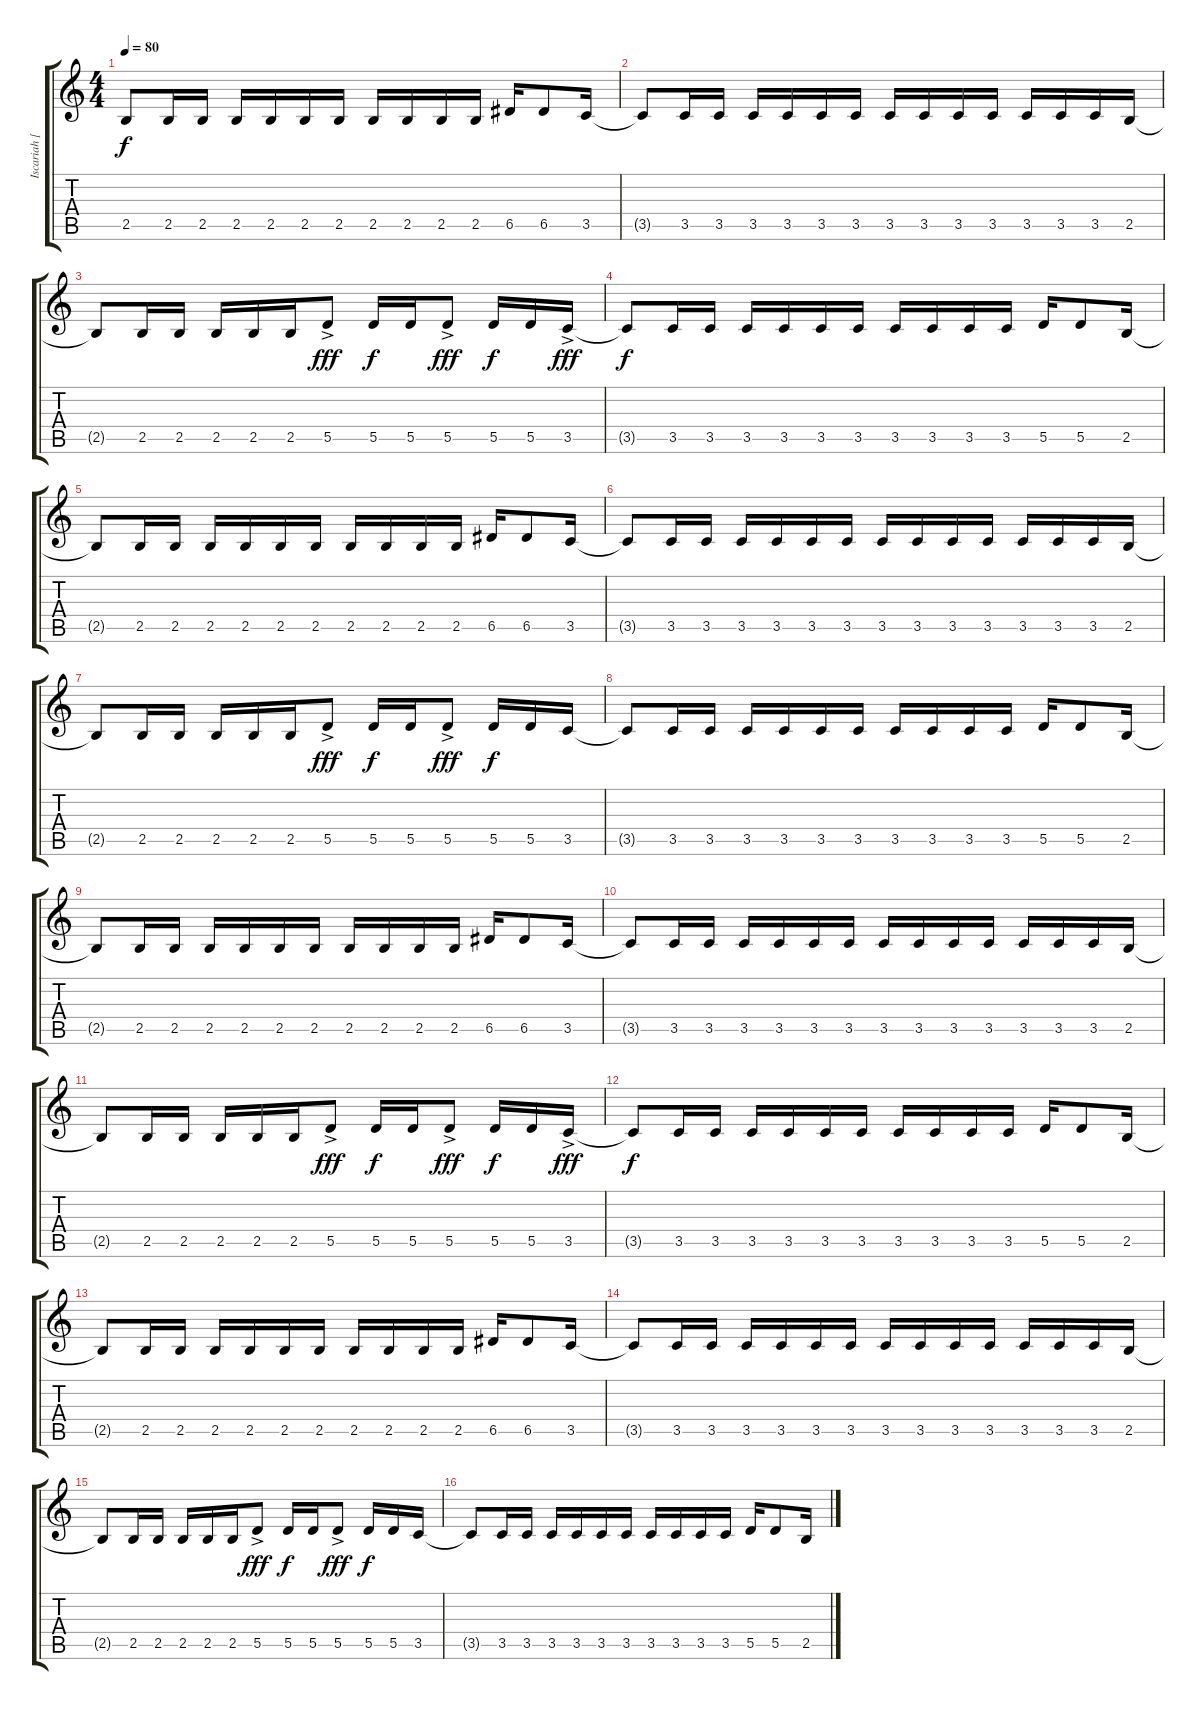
\track ("Iscariah [Bass]" "Iscariah [") {instrument electricbasspick}
\staff {score tabs}
\tuning (E4 B3 G3 D3 A2 E2) {hide}
\ts (4 4)
\tempo 80
\clef g2
\ks c
2.5{t}.8{dy f} 2.5.16 2.5.16 2.5.16 2.5.16 2.5.16 2.5.16 2.5.16 2.5.16 2.5.16 2.5.16 6.5.16 6.5.8 3.5.16 |
3.5{t}.8 3.5.16 3.5.16 3.5.16 3.5.16 3.5.16 3.5.16 3.5.16 3.5.16 3.5.16 3.5.16 3.5.16 3.5.16 3.5.16 2.5.16 |
2.5{t}.8 2.5.16 2.5.16 2.5.16 2.5.16 2.5.16 5.5{ac}.8{dy fff} 5.5.16{dy f} 5.5.16 5.5{ac}.8{dy fff} 5.5.16{dy f} 5.5.16 3.5{ac}.16{dy fff} |
3.5{t}.8{dy f} 3.5.16 3.5.16 3.5.16 3.5.16 3.5.16 3.5.16 3.5.16 3.5.16 3.5.16 3.5.16 5.5.16 5.5.8 2.5.16 |
2.5{t}.8 2.5.16 2.5.16 2.5.16 2.5.16 2.5.16 2.5.16 2.5.16 2.5.16 2.5.16 2.5.16 6.5.16 6.5.8 3.5.16 |
3.5{t}.8 3.5.16 3.5.16 3.5.16 3.5.16 3.5.16 3.5.16 3.5.16 3.5.16 3.5.16 3.5.16 3.5.16 3.5.16 3.5.16 2.5.16 |
2.5{t}.8 2.5.16 2.5.16 2.5.16 2.5.16 2.5.16 5.5{ac}.8{dy fff} 5.5.16{dy f} 5.5.16 5.5{ac}.8{dy fff} 5.5.16{dy f} 5.5.16 3.5.16 |
3.5{t}.8 3.5.16 3.5.16 3.5.16 3.5.16 3.5.16 3.5.16 3.5.16 3.5.16 3.5.16 3.5.16 5.5.16 5.5.8 2.5.16 |
2.5{t}.8 2.5.16 2.5.16 2.5.16 2.5.16 2.5.16 2.5.16 2.5.16 2.5.16 2.5.16 2.5.16 6.5.16 6.5.8 3.5.16 |
3.5{t}.8 3.5.16 3.5.16 3.5.16 3.5.16 3.5.16 3.5.16 3.5.16 3.5.16 3.5.16 3.5.16 3.5.16 3.5.16 3.5.16 2.5.16 |
2.5{t}.8 2.5.16 2.5.16 2.5.16 2.5.16 2.5.16 5.5{ac}.8{dy fff} 5.5.16{dy f} 5.5.16 5.5{ac}.8{dy fff} 5.5.16{dy f} 5.5.16 3.5{ac}.16{dy fff} |
3.5{t}.8{dy f} 3.5.16 3.5.16 3.5.16 3.5.16 3.5.16 3.5.16 3.5.16 3.5.16 3.5.16 3.5.16 5.5.16 5.5.8 2.5.16 |
2.5{t}.8 2.5.16 2.5.16 2.5.16 2.5.16 2.5.16 2.5.16 2.5.16 2.5.16 2.5.16 2.5.16 6.5.16 6.5.8 3.5.16 |
3.5{t}.8 3.5.16 3.5.16 3.5.16 3.5.16 3.5.16 3.5.16 3.5.16 3.5.16 3.5.16 3.5.16 3.5.16 3.5.16 3.5.16 2.5.16 |
2.5{t}.8 2.5.16 2.5.16 2.5.16 2.5.16 2.5.16 5.5{ac}.8{dy fff} 5.5.16{dy f} 5.5.16 5.5{ac}.8{dy fff} 5.5.16{dy f} 5.5.16 3.5.16 |
3.5{t}.8 3.5.16 3.5.16 3.5.16 3.5.16 3.5.16 3.5.16 3.5.16 3.5.16 3.5.16 3.5.16 5.5.16 5.5.8 2.5.16
